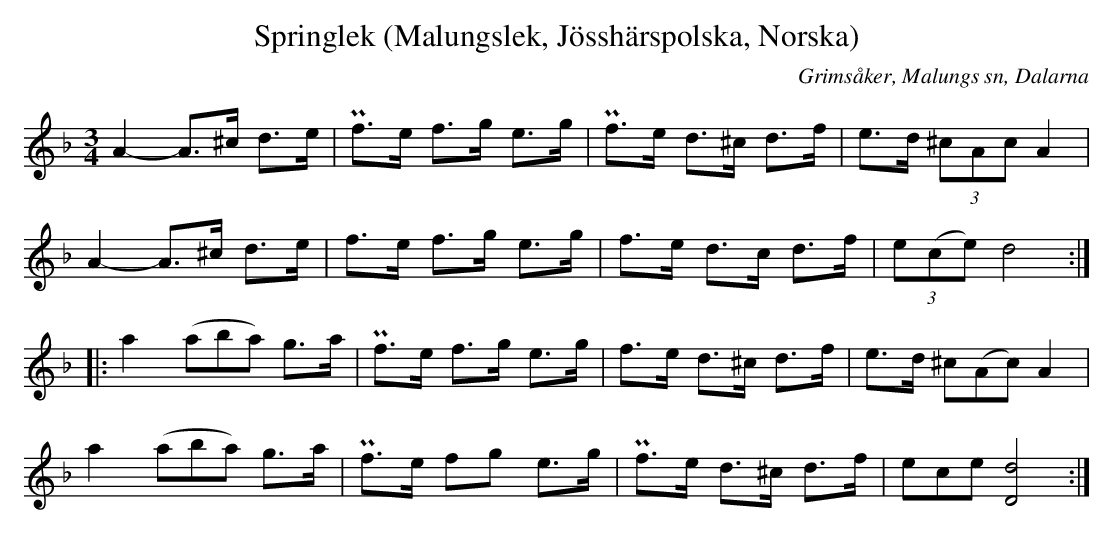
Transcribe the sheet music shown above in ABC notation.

X:1
T:Springlek (Malungslek, Jösshärspolska, Norska)
O:Grimsåker, Malungs sn, Dalarna
L:1/8
M:3/4
U:t=tenuto
K:Dm
A2- A>^c d>e | Pf>e f>g e>g | Pf>e d>^c d>f | e>d (3^cAc A2 |
A2- A>^c d>e | f>e f>g e>g | f>e d>c d>f | (3e(ce) d4 ::
a2 ((3aba) g>a | Pf>e f>g e>g | f>e d>^c d>f | e>d (3^c(Ac) A2 |
a2 ((3aba) g>a | Pf>e fg  e>g | Pf>e d>^c d>f | (3ece [dD]4 :|
